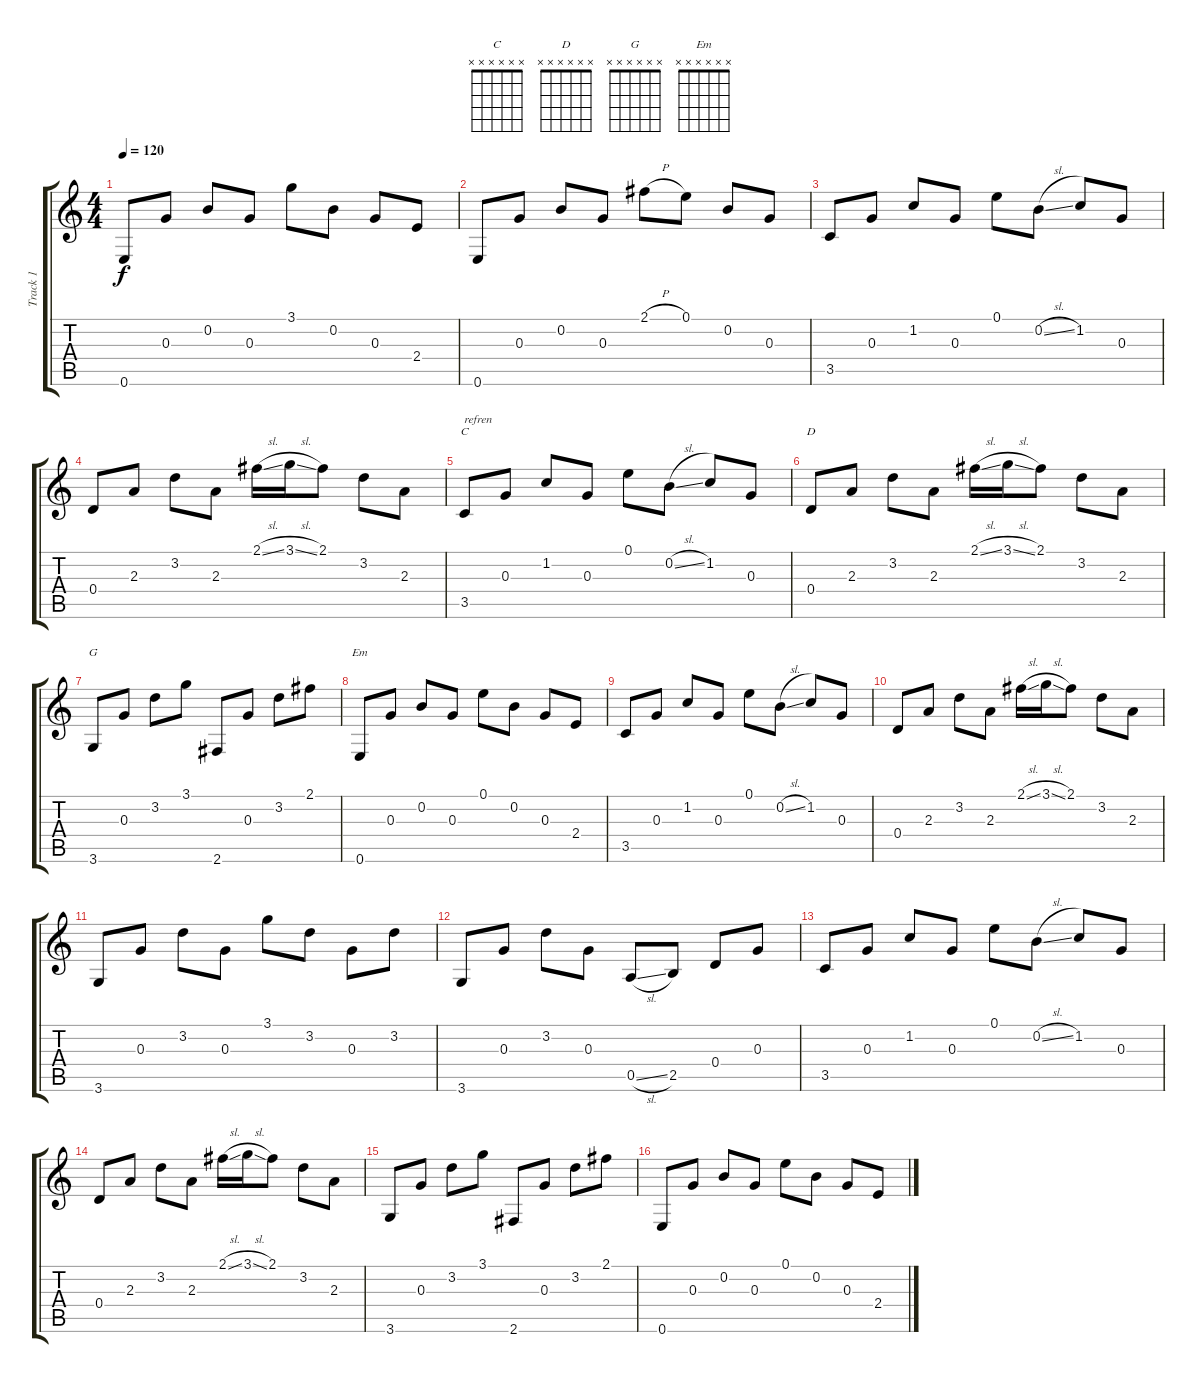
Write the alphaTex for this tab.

\track ("Track 1" "Track 1") {instrument acousticguitarsteel}
\staff {score tabs}
\tuning (E4 B3 G3 D3 A2 E2) {hide}
\chord ("C" x x x x x x)
\chord ("D" x x x x x x)
\chord ("G" x x x x x x)
\chord ("Em" x x x x x x)
\ts (4 4)
\tempo 120
\clef g2
\ks c
0.6.8{dy f} 0.3.8 0.2.8 0.3.8 3.1.8 0.2.8 0.3.8 2.4.8 |
0.6.8 0.3.8 0.2.8 0.3.8 2.1{h}.8 0.1.8 0.2.8 0.3.8 |
3.5.8 0.3.8 1.2.8 0.3.8 0.1.8 0.2{sl}.8 1.2.8 0.3.8 |
0.4.8 2.3.8 3.2.8 2.3.8 2.1{sl}.16 3.1{sl}.16 2.1.8 3.2.8 2.3.8 |
3.5.8{ch "C" txt "refren"} 0.3.8 1.2.8 0.3.8 0.1.8 0.2{sl}.8 1.2.8 0.3.8 |
0.4.8{ch "D"} 2.3.8 3.2.8 2.3.8 2.1{sl}.16 3.1{sl}.16 2.1.8 3.2.8 2.3.8 |
3.6.8{ch "G"} 0.3.8 3.2.8 3.1.8 2.6.8 0.3.8 3.2.8 2.1.8 |
0.6.8{ch "Em"} 0.3.8 0.2.8 0.3.8 0.1.8 0.2.8 0.3.8 2.4.8 |
3.5.8 0.3.8 1.2.8 0.3.8 0.1.8 0.2{sl}.8 1.2.8 0.3.8 |
0.4.8 2.3.8 3.2.8 2.3.8 2.1{sl}.16 3.1{sl}.16 2.1.8 3.2.8 2.3.8 |
3.6.8 0.3.8 3.2.8 0.3.8 3.1.8 3.2.8 0.3.8 3.2.8 |
3.6.8 0.3.8 3.2.8 0.3.8 0.5{sl}.8 2.5.8 0.4.8 0.3.8 |
3.5.8 0.3.8 1.2.8 0.3.8 0.1.8 0.2{sl}.8 1.2.8 0.3.8 |
0.4.8 2.3.8 3.2.8 2.3.8 2.1{sl}.16 3.1{sl}.16 2.1.8 3.2.8 2.3.8 |
3.6.8 0.3.8 3.2.8 3.1.8 2.6.8 0.3.8 3.2.8 2.1.8 |
0.6.8 0.3.8 0.2.8 0.3.8 0.1.8 0.2.8 0.3.8 2.4.8
